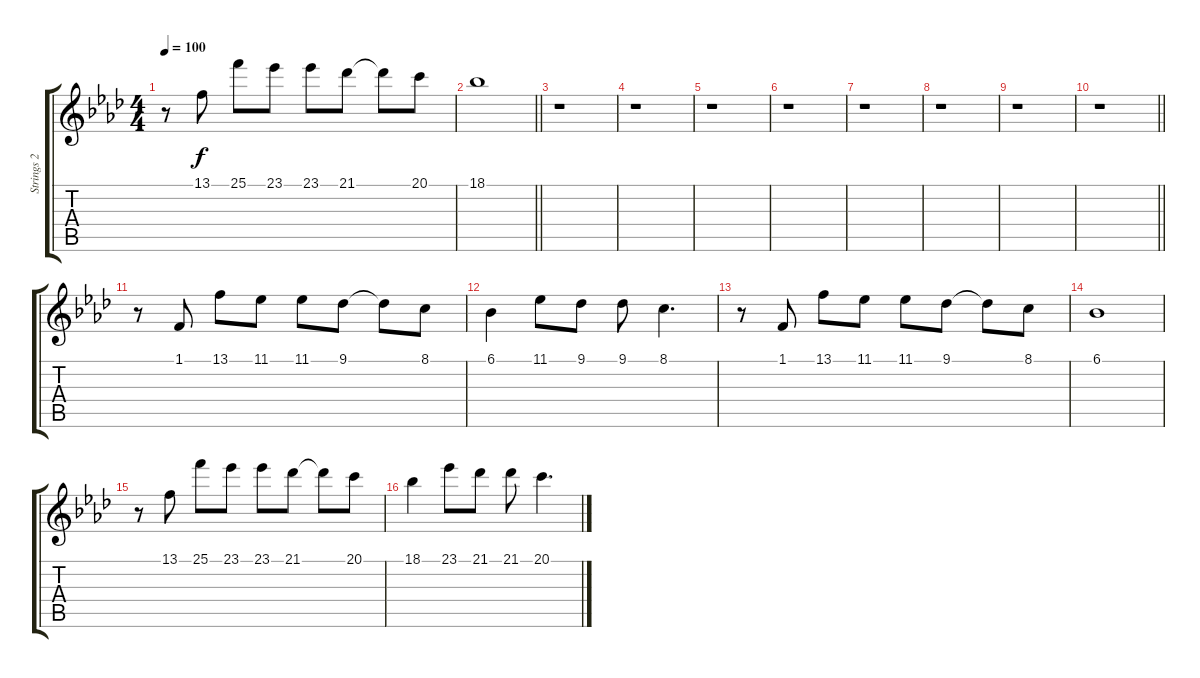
\track ("Strings 2" "Strings 2") {instrument synthstrings2}
\staff {score tabs}
\tuning (E4 B3 G3 D3 A2 E2) {hide}
\ts (4 4)
\tempo 100
\clef g2
\ks ab
r.8{dy f} 13.1.8 25.1.8 23.1.8 23.1.8 21.1.8 21.1{t}.8 20.1.8 |
\barLineRight lightlight
18.1.1 |
r.1 |
r.1 |
r.1 |
r.1 |
r.1 |
r.1 |
r.1 |
\barLineRight lightlight
r.1 |
r.8 1.1.8 13.1.8 11.1.8 11.1.8 9.1.8 9.1{t}.8 8.1.8 |
6.1.4 11.1.8 9.1.8 9.1.8 8.1.4{d} |
r.8 1.1.8 13.1.8 11.1.8 11.1.8 9.1.8 9.1{t}.8 8.1.8 |
6.1.1 |
r.8 13.1.8 25.1.8 23.1.8 23.1.8 21.1.8 21.1{t}.8 20.1.8 |
18.1.4 23.1.8 21.1.8 21.1.8 20.1.4{d}
